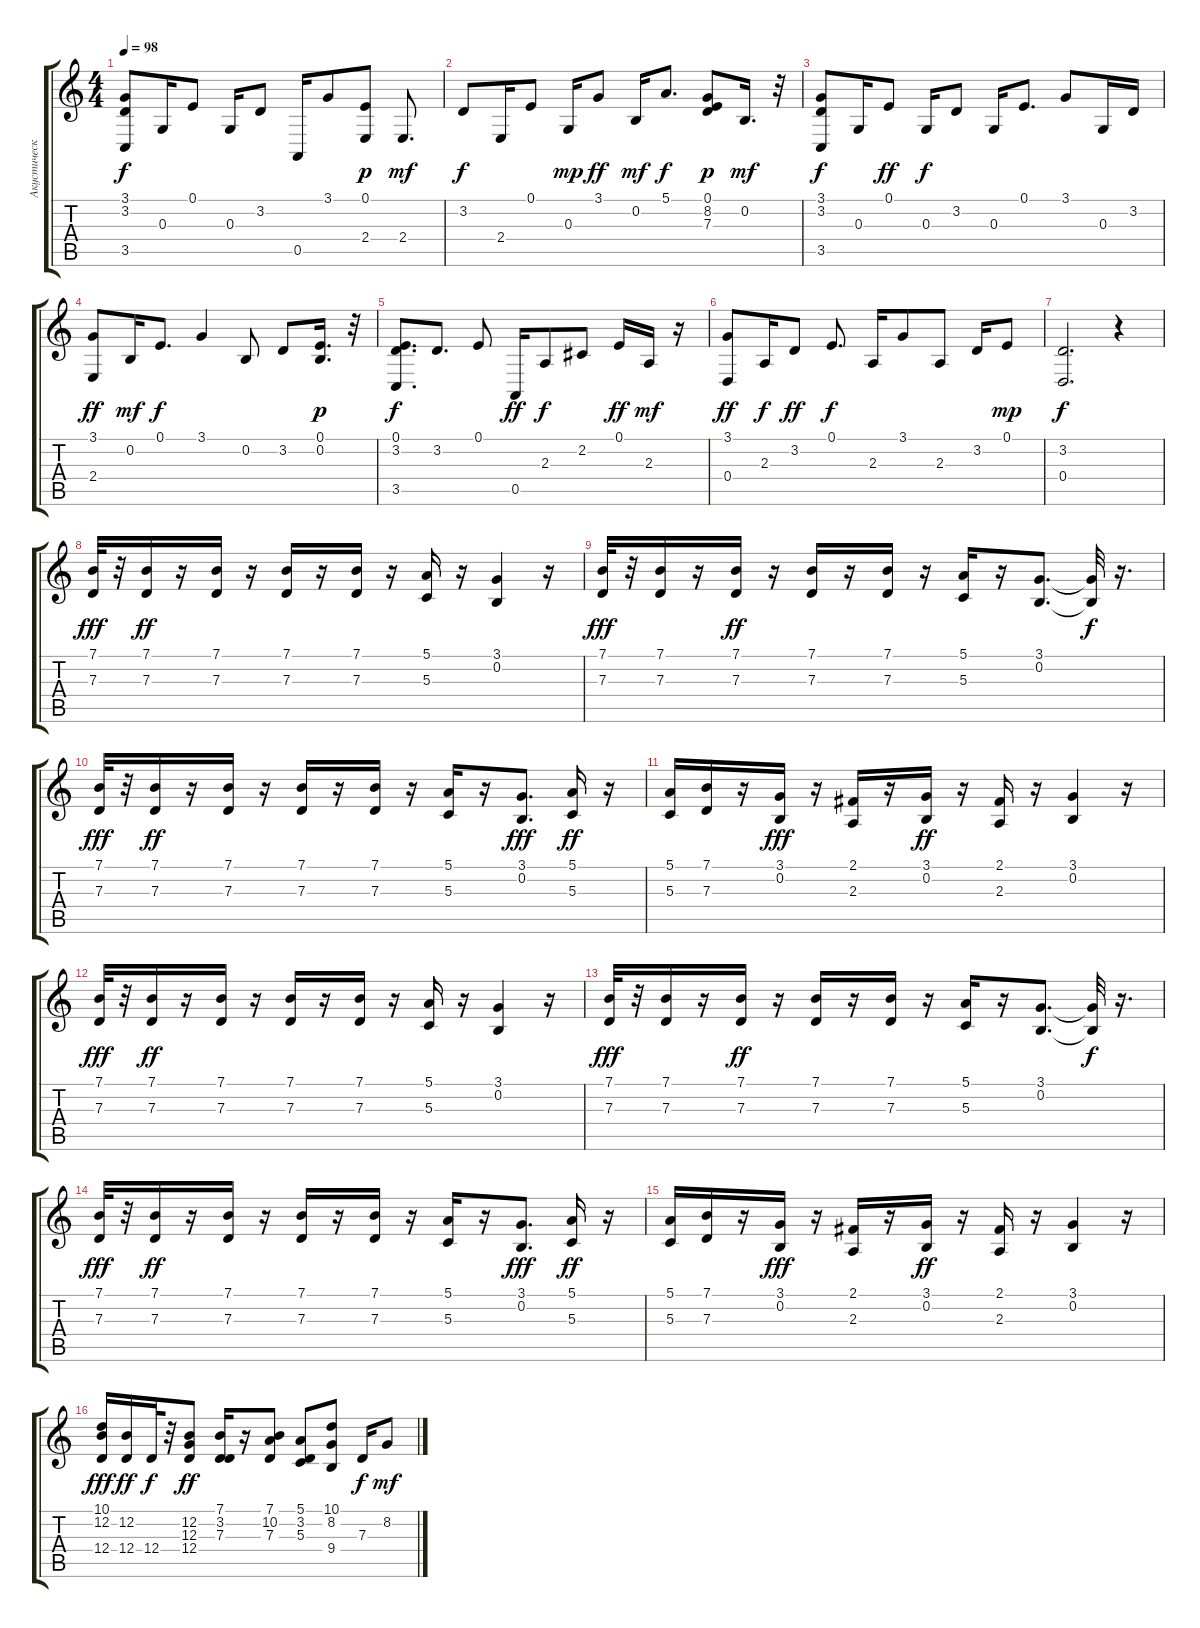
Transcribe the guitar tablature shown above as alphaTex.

\track ("Акустический Гранд Роял" "Акустическ") {instrument acousticgrandpiano}
\staff {score tabs}
\tuning (E4 B3 G3 D3 A2 E2) {hide}
\ts (4 4)
\tempo 98
\clef g2
\ks c
(3.1 3.2 3.5).8{dy f} 0.3.16 0.1.8 0.3.16 3.2.8 0.5.16 3.1.8 (0.1 2.4).8{dy p} 2.4.8{d dy mf} |
3.2.8{dy f} 2.4.16 0.1.8 0.3.16{dy mp} 3.1.8{dy ff} 0.2.16{dy mf} 5.1.8{d dy f} (0.1 8.2 7.3).8{dy p} 0.2.16{d dy mf} r.32 |
(3.1 3.2 3.5).8{dy f} 0.3.16 0.1.8{dy ff} 0.3.16{dy f} 3.2.8 0.3.16 0.1.8{d} 3.1.8 0.3.16 3.2.16 |
(3.1 2.4).8{dy ff} 0.2.16{dy mf} 0.1.8{d dy f} 3.1.4 0.2.8 3.2.8 (0.1 0.2).16{d dy p} r.32 |
(0.1 3.2 3.5).8{d dy f} 3.2.8{d} 0.1.8 0.5.16{dy ff} 2.3.8{dy f} 2.2.8 0.1.16{dy ff} 2.3.16{dy mf} r.16 |
(3.1 0.4).8{dy ff} 2.3.16{dy f} 3.2.8{dy ff} 0.1.8{d dy f} 2.3.16 3.1.8 2.3.8 3.2.16 0.1.8{dy mp} |
(3.2 0.4).2{d dy f} r.4 |
(7.1 7.3).32{dy fff} r.32 (7.1 7.3).16{dy ff} r.16 (7.1 7.3).16 r.16 (7.1 7.3).16 r.16 (7.1 7.3).16 r.16 (5.1 5.3).16 r.16 (3.1 0.2).4 r.16 |
(7.1 7.3).32{dy fff} r.32 (7.1 7.3).16 r.16 (7.1 7.3).16{dy ff} r.16 (7.1 7.3).16 r.16 (7.1 7.3).16 r.16 (5.1 5.3).16 r.16 (3.1 0.2).8{d} (3.1{t} 0.2{t}).32{dy f} r.16{d} |
(7.1 7.3).32{dy fff} r.32 (7.1 7.3).16{dy ff} r.16 (7.1 7.3).16 r.16 (7.1 7.3).16 r.16 (7.1 7.3).16 r.16 (5.1 5.3).16 r.16 (3.1 0.2).8{d dy fff} (5.1 5.3).16{dy ff} r.16 |
(5.1 5.3).16 (7.1 7.3).16 r.16 (3.1 0.2).16{dy fff} r.16 (2.1 2.3).16 r.16 (3.1 0.2).16{dy ff} r.16 (2.1 2.3).16 r.16 (3.1 0.2).4 r.16 |
(7.1 7.3).32{dy fff} r.32 (7.1 7.3).16{dy ff} r.16 (7.1 7.3).16 r.16 (7.1 7.3).16 r.16 (7.1 7.3).16 r.16 (5.1 5.3).16 r.16 (3.1 0.2).4 r.16 |
(7.1 7.3).32{dy fff} r.32 (7.1 7.3).16 r.16 (7.1 7.3).16{dy ff} r.16 (7.1 7.3).16 r.16 (7.1 7.3).16 r.16 (5.1 5.3).16 r.16 (3.1 0.2).8{d} (3.1{t} 0.2{t}).32{dy f} r.16{d} |
(7.1 7.3).32{dy fff} r.32 (7.1 7.3).16{dy ff} r.16 (7.1 7.3).16 r.16 (7.1 7.3).16 r.16 (7.1 7.3).16 r.16 (5.1 5.3).16 r.16 (3.1 0.2).8{d dy fff} (5.1 5.3).16{dy ff} r.16 |
(5.1 5.3).16 (7.1 7.3).16 r.16 (3.1 0.2).16{dy fff} r.16 (2.1 2.3).16 r.16 (3.1 0.2).16{dy ff} r.16 (2.1 2.3).16 r.16 (3.1 0.2).4 r.16 |
(10.1 12.2 12.4).16{dy fff} (12.2 12.4).16{dy ff} 12.4.32{dy f} r.32 (12.2 12.3 12.4).8{dy ff} (7.1 3.2 7.3).16 r.16 (7.1 10.2 7.3).8 (5.1 3.2 5.3).8 (10.1 8.2 9.4).8 7.3.16{dy f} 8.2.8{dy mf}
